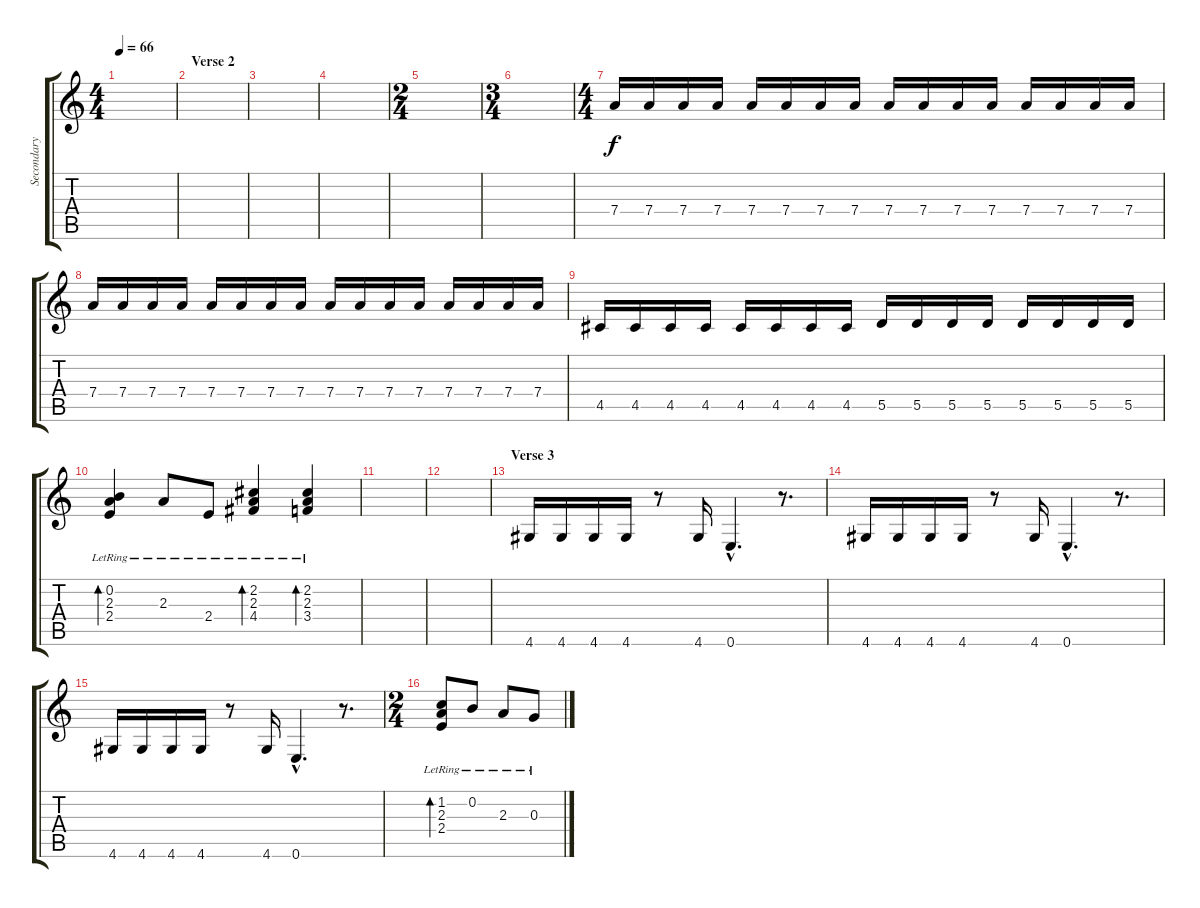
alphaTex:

\track ("Secondary Acoustic" "Secondary ") {instrument electricguitarjazz}
\staff {score tabs}
\tuning (E4 B3 G3 D3 A2 E2) {hide}
\ts (4 4)
\tempo 66
\clef g2
\ks c
|
\section ("" "Verse 2")
|
|
|
\ts (2 4)
|
\ts (3 4)
|
\ts (4 4)
7.4.16 7.4.16 7.4.16 7.4.16 7.4.16 7.4.16 7.4.16 7.4.16 7.4.16 7.4.16 7.4.16 7.4.16 7.4.16 7.4.16 7.4.16 7.4.16 |
7.4.16 7.4.16 7.4.16 7.4.16 7.4.16 7.4.16 7.4.16 7.4.16 7.4.16 7.4.16 7.4.16 7.4.16 7.4.16 7.4.16 7.4.16 7.4.16 |
4.5.16 4.5.16 4.5.16 4.5.16 4.5.16 4.5.16 4.5.16 4.5.16 5.5.16 5.5.16 5.5.16 5.5.16 5.5.16 5.5.16 5.5.16 5.5.16 |
(0.2{lr} 2.3{lr} 2.4{lr}).4{bd 240} 2.3{lr}.8 2.4{lr}.8 (2.2{lr} 2.3{lr} 4.4{lr}).4{bd 240} (2.2{lr} 2.3{lr} 3.4{lr}).4{bd 240} |
|
|
\section ("" "Verse 3")
4.6.16 4.6.16 4.6.16 4.6.16 r.8 4.6.16 0.6{hac}.4{d} r.8{d} |
4.6.16 4.6.16 4.6.16 4.6.16 r.8 4.6.16 0.6{hac}.4{d} r.8{d} |
4.6.16 4.6.16 4.6.16 4.6.16 r.8 4.6.16 0.6{hac}.4{d} r.8{d} |
\ts (2 4)
(1.2{lr} 2.3{lr} 2.4{lr}).8{bd 240} 0.2{lr}.8 2.3{lr}.8 0.3{lr}.8
